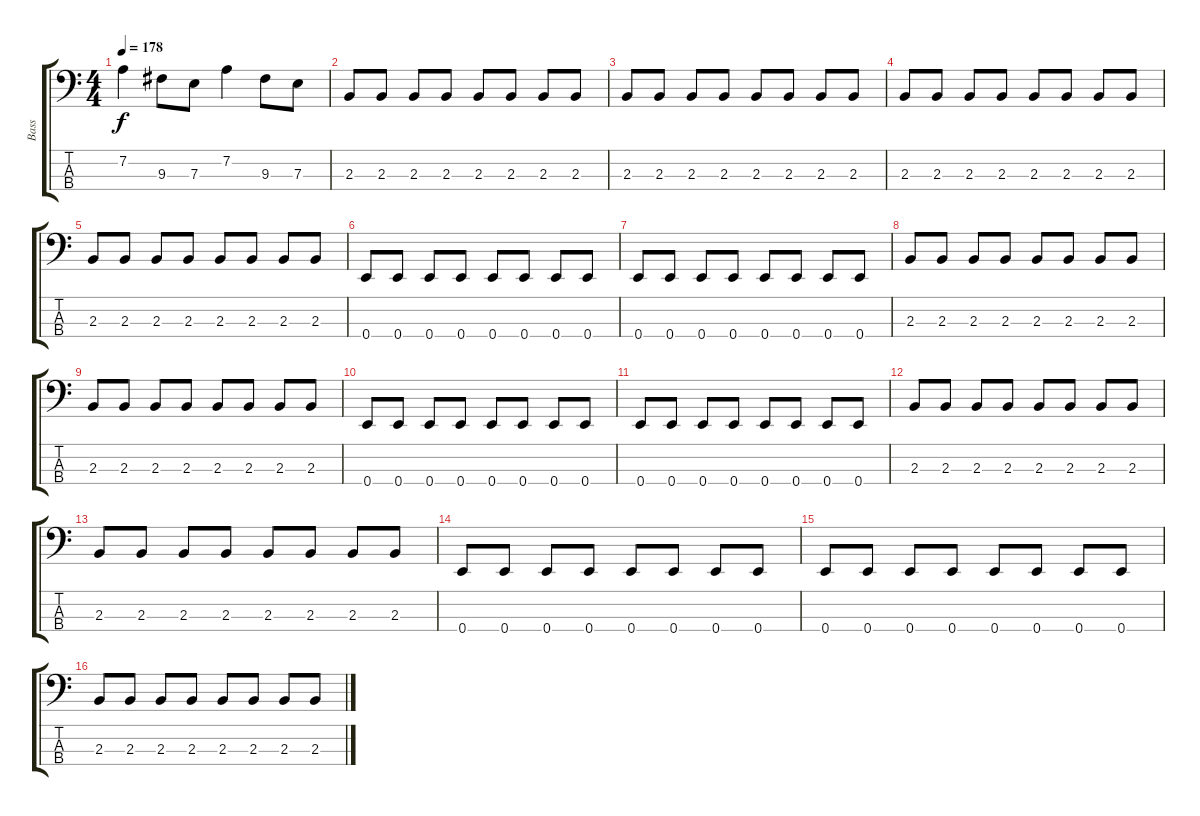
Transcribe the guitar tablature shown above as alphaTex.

\track ("Bass" "Bass") {instrument electricbassfinger}
\staff {score tabs}
\tuning (G2 D2 A1 E1) {hide}
\ts (4 4)
\tempo 178
\clef f4
\ks c
7.2.4{dy f} 9.3.8 7.3.8 7.2.4 9.3.8 7.3.8 |
2.3.8 2.3.8 2.3.8 2.3.8 2.3.8 2.3.8 2.3.8 2.3.8 |
2.3.8 2.3.8 2.3.8 2.3.8 2.3.8 2.3.8 2.3.8 2.3.8 |
2.3.8 2.3.8 2.3.8 2.3.8 2.3.8 2.3.8 2.3.8 2.3.8 |
2.3.8 2.3.8 2.3.8 2.3.8 2.3.8 2.3.8 2.3.8 2.3.8 |
0.4.8 0.4.8 0.4.8 0.4.8 0.4.8 0.4.8 0.4.8 0.4.8 |
0.4.8 0.4.8 0.4.8 0.4.8 0.4.8 0.4.8 0.4.8 0.4.8 |
2.3.8 2.3.8 2.3.8 2.3.8 2.3.8 2.3.8 2.3.8 2.3.8 |
2.3.8 2.3.8 2.3.8 2.3.8 2.3.8 2.3.8 2.3.8 2.3.8 |
0.4.8 0.4.8 0.4.8 0.4.8 0.4.8 0.4.8 0.4.8 0.4.8 |
0.4.8 0.4.8 0.4.8 0.4.8 0.4.8 0.4.8 0.4.8 0.4.8 |
2.3.8 2.3.8 2.3.8 2.3.8 2.3.8 2.3.8 2.3.8 2.3.8 |
2.3.8 2.3.8 2.3.8 2.3.8 2.3.8 2.3.8 2.3.8 2.3.8 |
0.4.8 0.4.8 0.4.8 0.4.8 0.4.8 0.4.8 0.4.8 0.4.8 |
0.4.8 0.4.8 0.4.8 0.4.8 0.4.8 0.4.8 0.4.8 0.4.8 |
2.3.8 2.3.8 2.3.8 2.3.8 2.3.8 2.3.8 2.3.8 2.3.8
